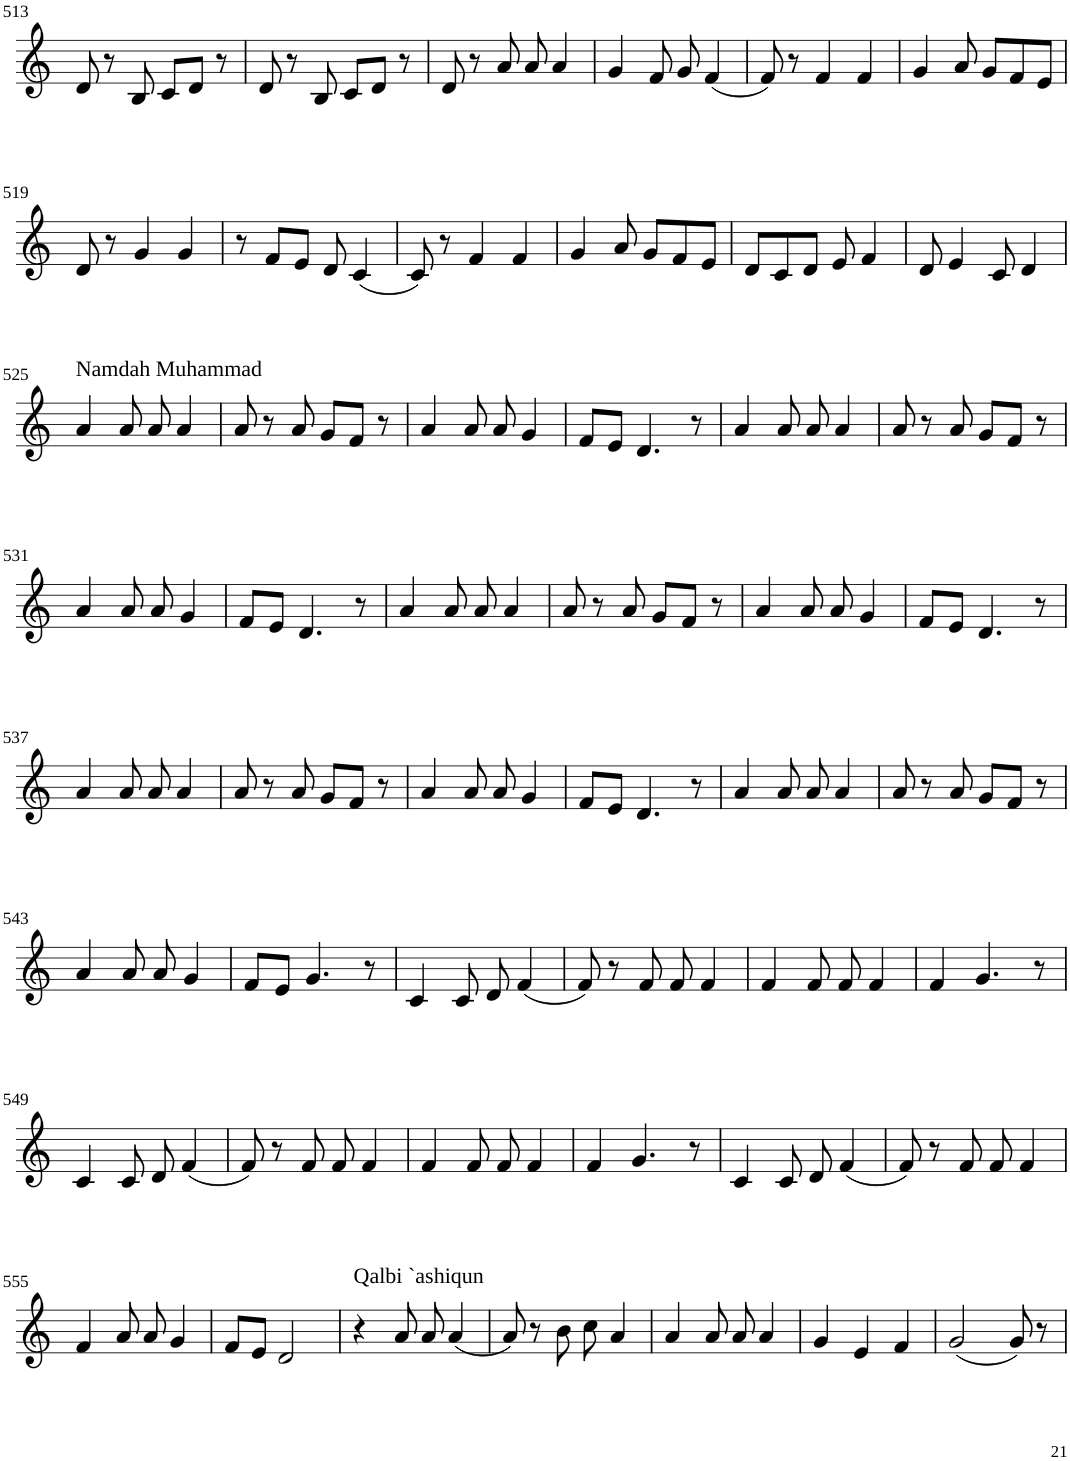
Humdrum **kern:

**kern
*part1
*staff1
*I"Violin
!!LO:PB:g=z
*clefG2
*k[]
*M6/8
=513
8d/
8r
8B/
8c/L
8d/J
8r
=514
8d/
8r
8B/
8c/L
8d/J
8r
=515
8d/
8r
8a/
8a/
4a/
=516
4g/
8f/
8g/
(4f/
=517
8f/)
8r
4f/
4f/
=518
4g/
8a/
8g/L
8f/
8e/J
!!LO:LB:g=z
=519
8d/
8r
4g/
4g/
=520
8r
8f/L
8e/J
8d/
(4c/
=521
8c/)
8r
4f/
4f/
=522
4g/
8a/
8g/L
8f/
8e/J
=523
8d/L
8c/
8d/J
8e/
4f/
=524
8d/
4e/
8c/
4d/
!!LO:LB:g=z
=525
!LO:TX:a:t=Namdah Muhammad
4a/
8a/
8a/
4a/
=526
8a/
8r
8a/
8g/L
8f/J
8r
=527
4a/
8a/
8a/
4g/
=528
8f/L
8e/J
4.d/
8r
=529
4a/
8a/
8a/
4a/
=530
8a/
8r
8a/
8g/L
8f/J
8r
!!LO:LB:g=z
=531
4a/
8a/
8a/
4g/
=532
8f/L
8e/J
4.d/
8r
=533
4a/
8a/
8a/
4a/
=534
8a/
8r
8a/
8g/L
8f/J
8r
=535
4a/
8a/
8a/
4g/
=536
8f/L
8e/J
4.d/
8r
!!LO:LB:g=z
=537
4a/
8a/
8a/
4a/
=538
8a/
8r
8a/
8g/L
8f/J
8r
=539
4a/
8a/
8a/
4g/
=540
8f/L
8e/J
4.d/
8r
=541
4a/
8a/
8a/
4a/
=542
8a/
8r
8a/
8g/L
8f/J
8r
!!LO:LB:g=z
=543
4a/
8a/
8a/
4g/
=544
8f/L
8e/J
4.g/
8r
=545
4c/
8c/
8d/
(4f/
=546
8f/)
8r
8f/
8f/
4f/
=547
4f/
8f/
8f/
4f/
=548
4f/
4.g/
8r
!!LO:LB:g=z
=549
4c/
8c/
8d/
(4f/
=550
8f/)
8r
8f/
8f/
4f/
=551
4f/
8f/
8f/
4f/
=552
4f/
4.g/
8r
=553
4c/
8c/
8d/
(4f/
=554
8f/)
8r
8f/
8f/
4f/
!!LO:LB:g=z
=555
4f/
8a/
8a/
4g/
=556
8f/L
8e/J
2d/
=557
!LO:TX:a:t=Qalbi `ashiqun
4r
8a/
8a/
(4a/
=558
8a/)
8r
8b\
8cc\
4a/
=559
4a/
8a/
8a/
4a/
=560
4g/
4e/
4f/
=561
(2g/
8g/)
8r
=
*-
